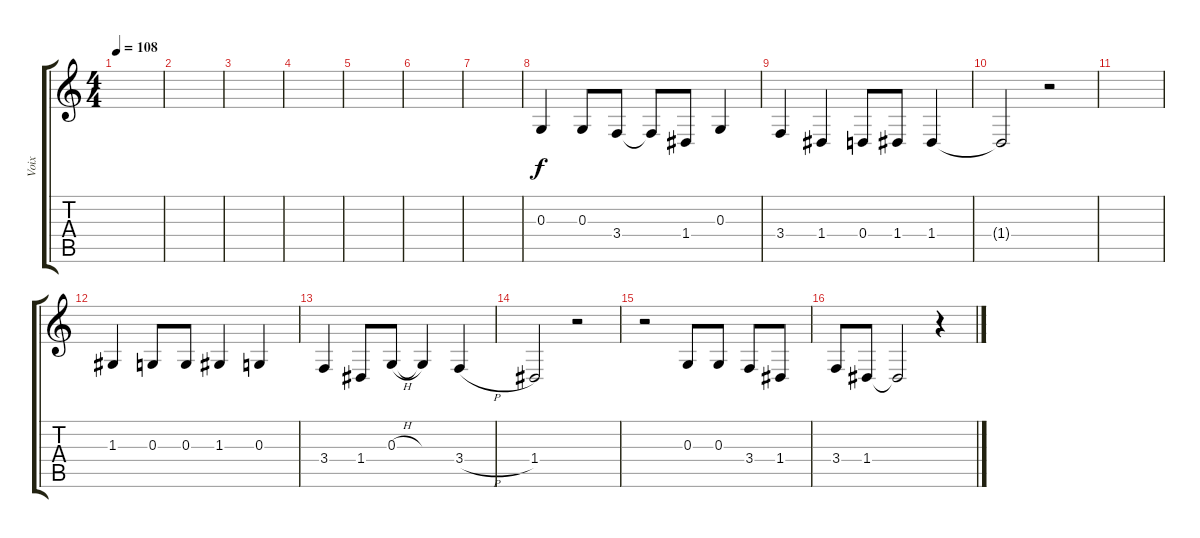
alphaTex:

\track ("Voix" "Voix") {instrument lead8bassandlead}
\staff {score tabs}
\tuning (E4 B3 G3 D3 A2 E2) {hide}
\ts (4 4)
\tempo 108
\clef g2
\ks c
|
|
|
|
|
|
|
0.3.4{dy f} 0.3.8 3.4.8 3.4{t}.8 1.4.8 0.3.4 |
3.4.4 1.4.4 0.4.8 1.4.8 1.4.4 |
1.4{t}.2 r.2 |
|
1.3.4 0.3.8 0.3.8 1.3.4 0.3.4 |
3.4.4 1.4.8 0.3{h}.8 0.3{t}.4 3.4{h}.4 |
1.4.2 r.2 |
r.2 0.3.8 0.3.8 3.4.8 1.4.8 |
3.4.8 1.4.8 1.4{t}.2 r.4
